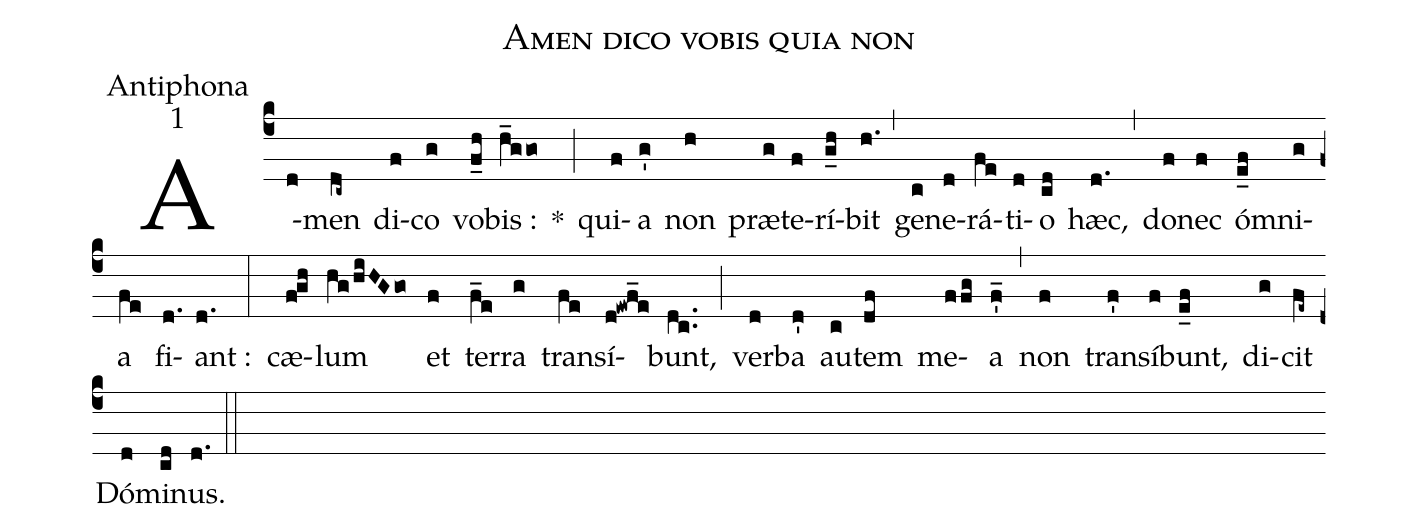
name:Amen dico vobis quia non;
office-part:Antiphona;
mode:1;
%%
(c4) A(d)men(dc~) di(f)co(g) vo(f_h)bis :(h_ggo) *(;) qui(f)a(g') non(h) præ(g)te(f)rí(g_h)bit(h.) (,) ge(c)ne(d)rá(fe)ti(d)o(cd) hæc,(d.) (,) do(f)nec(f) ó(e_f)mni(g)a(fe) fi(d.)ant :(d.) (:) cæ(fgh)lum(hg/hiHGgo) et(f) ter(f_e)ra(g) tran(fe)sí(d!ewf_e)bunt,(dc..) (;) ver(d)ba(d') au(c)tem(df) me(ffg)a(f'_) (,) non(f) tran(f')sí(f)bunt,(e_f) di(g)cit(fe~) Dó(d)mi(cd)nus.(d.) (::)
